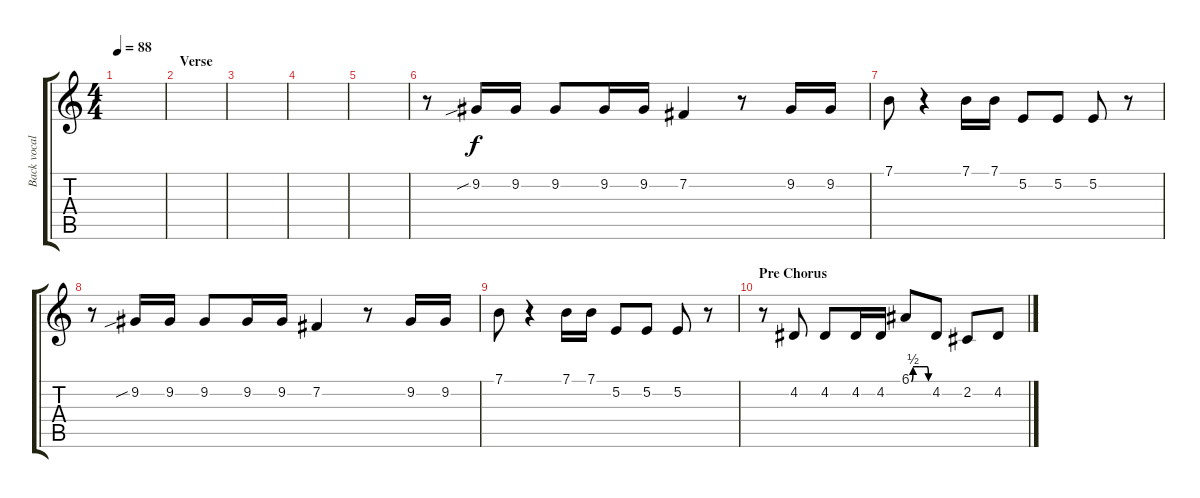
\track ("Back vocals + Effects" "Back vocal") {instrument altosax}
\staff {score tabs}
\tuning (E4 B3 G3 D3 A2 E2) {hide}
\ts (4 4)
\tempo 88
\clef g2
\ks c
|
\section ("" "Verse")
|
|
|
|
r.8 9.2{sib}.16 9.2.16 9.2.8 9.2.16 9.2.16 7.2.4 r.8 9.2.16 9.2.16 |
7.1.8 r.4 7.1.16 7.1.16 5.2.8 5.2.8 5.2.8 r.8 |
r.8 9.2{sib}.16 9.2.16 9.2.8 9.2.16 9.2.16 7.2.4 r.8 9.2.16 9.2.16 |
7.1.8 r.4 7.1.16 7.1.16 5.2.8 5.2.8 5.2.8 r.8 |
\section ("" "Pre Chorus")
r.8 4.2.8 4.2.8 4.2.16 4.2.16 6.1{be (custom 0 0 6 2 30 2 55 2 60 0)}.8 4.2.8 2.2.8 4.2.8
